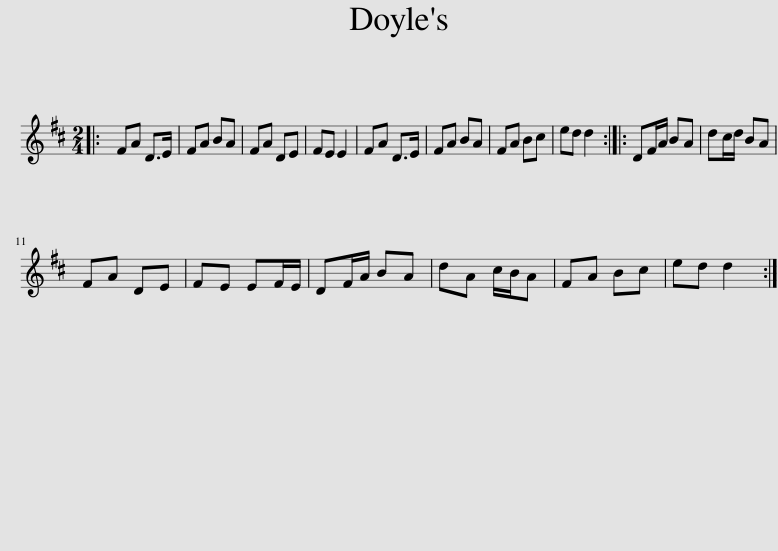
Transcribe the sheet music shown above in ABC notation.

X:1
L:1/8
M:2/4
I:linebreak $
K:D
V:1 treble
V:1
|: FA D>E | FA BA | FA DE | FE E2 | FA D>E | %5
 FA BA | FA Bc | ed d2 :: DF/A/ BA | dc/d/ BA |$ %10
 FA DE | FE EF/E/ | DF/A/ BA | dA c/B/A | FA Bc | %15
 ed d2 :| %16
